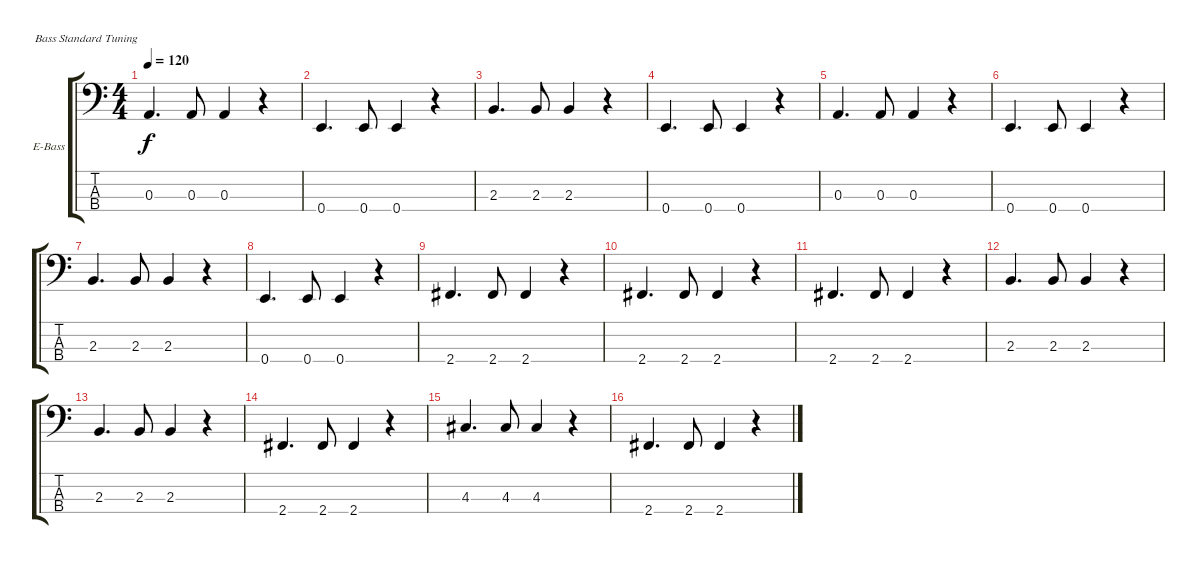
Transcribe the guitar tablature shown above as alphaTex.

\defaultSystemsLayout 4
\bracketExtendMode groupsimilarinstruments
\firstSystemTrackNameOrientation horizontal
\otherSystemsTrackNameOrientation horizontal
\track ("Electric Bass" "E-Bass") {instrument electricbassfinger}
\staff {score tabs}
\tuning (G2 D2 A1 E1)
\ts (4 4)
\tempo 120
\clef f4
\scale
0.333333
\ks c
0.3.4{d dy f} 0.3.8 0.3.4 r.4 |
\scale
0.333333 0.4.4{d} 0.4.8 0.4.4 r.4 |
\scale
0.333333 2.3.4{d} 2.3.8 2.3.4 r.4 |
\scale
0.333333 0.4.4{d} 0.4.8 0.4.4 r.4 |
\scale
0.333333 0.3.4{d} 0.3.8 0.3.4 r.4 |
\scale
0.333333 0.4.4{d} 0.4.8 0.4.4 r.4 |
\scale
0.333333 2.3.4{d} 2.3.8 2.3.4 r.4 |
\scale
0.333333 0.4.4{d} 0.4.8 0.4.4 r.4 |
\scale
0.333333 2.4.4{d} 2.4.8 2.4.4 r.4 |
\scale
0.333333 2.4.4{d} 2.4.8 2.4.4 r.4 |
\scale
0.333333 2.4.4{d} 2.4.8 2.4.4 r.4 |
\scale
0.333333 2.3.4{d} 2.3.8 2.3.4 r.4 |
\scale
0.333333 2.3.4{d} 2.3.8 2.3.4 r.4 |
\scale
0.333333 2.4.4{d} 2.4.8 2.4.4 r.4 |
\scale
0.333333 4.3.4{d} 4.3.8 4.3.4 r.4 |
\scale
0.333333 2.4.4{d} 2.4.8 2.4.4 r.4
